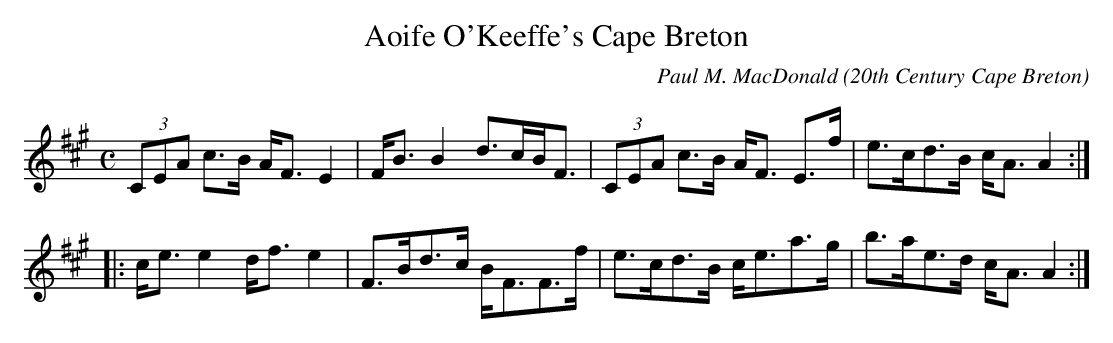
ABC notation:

X:1
T:Aoife O'Keeffe's Cape Breton
C:Paul M. MacDonald
O:20th Century Cape Breton
Q:244
L:1/8
M:C
K:A
(3CEA c>B A<F E2|F<B B2 d>cB<F|(3CEA c>B A<F E>f|e>cd>B c<A A2:|!
|:c<e e2 d<f e2|F>Bd>c B<FF>f|e>cd>B c<ea>g|b>ae>d c<A A2:|!
8
